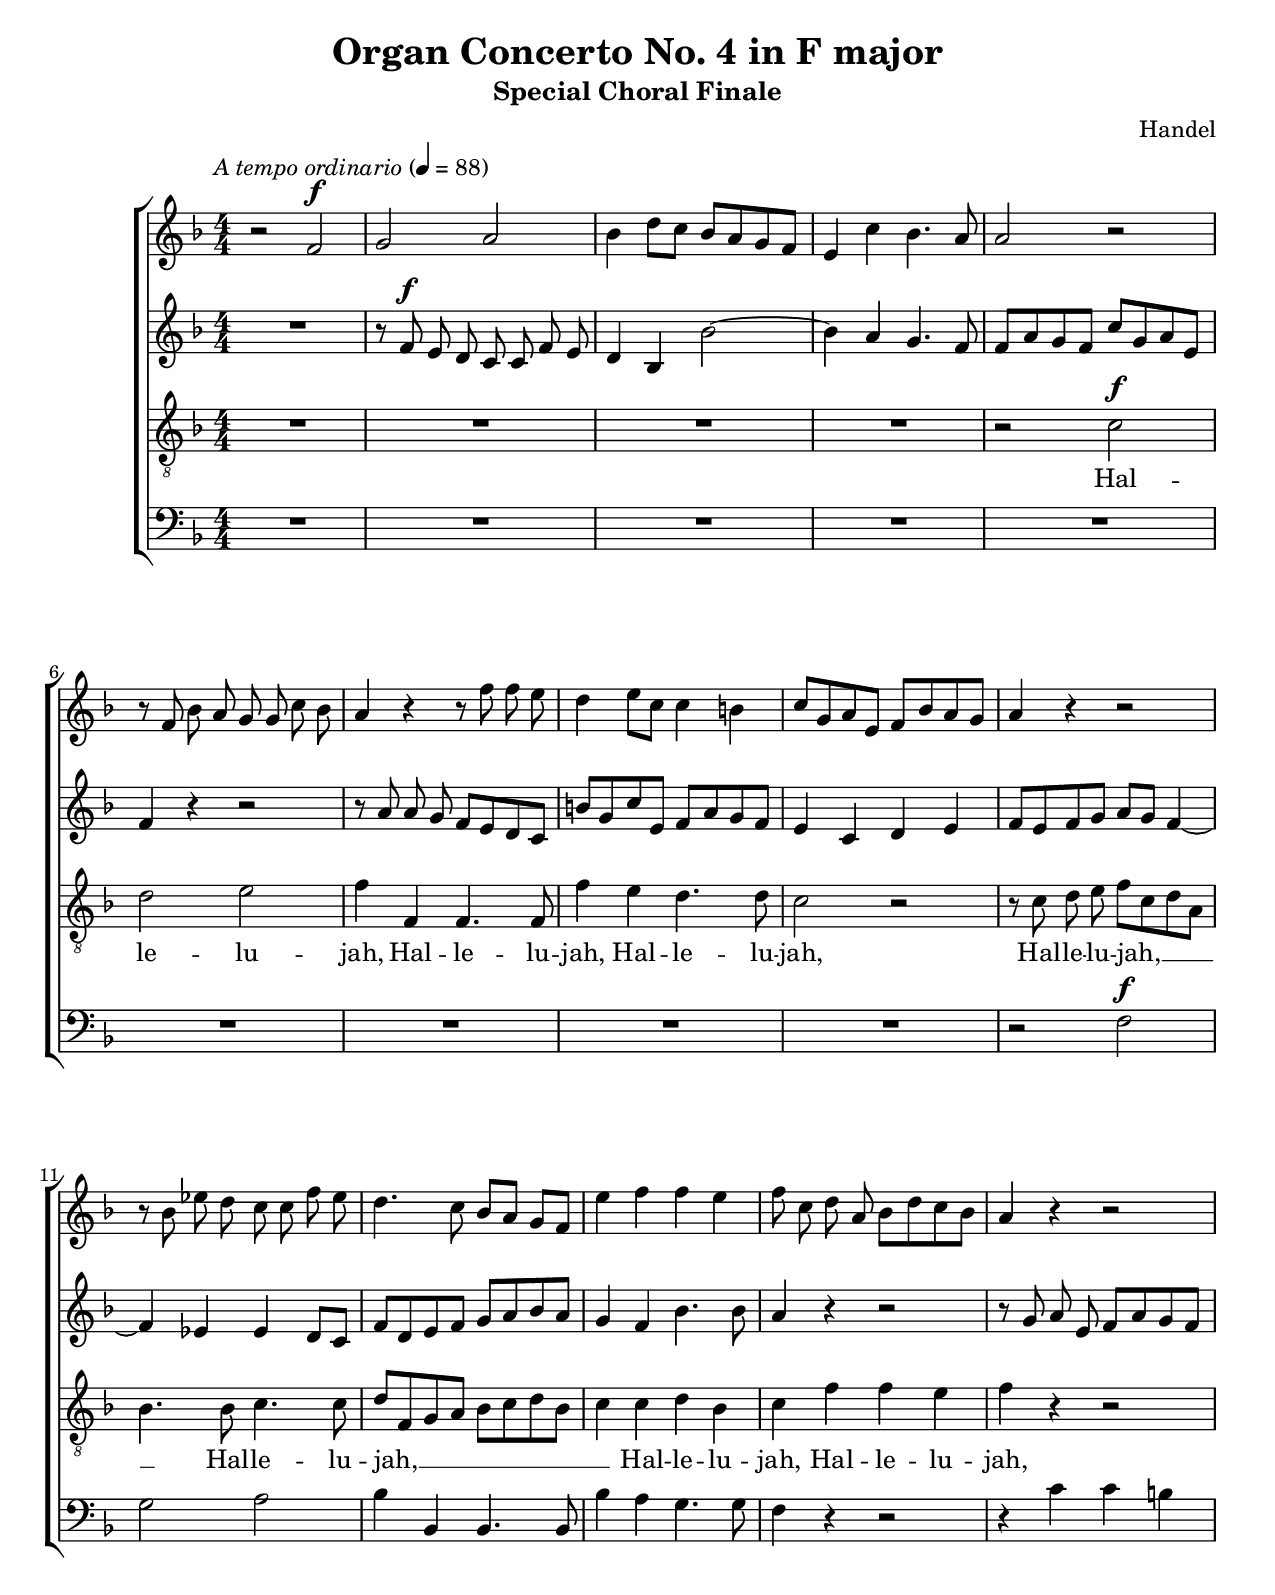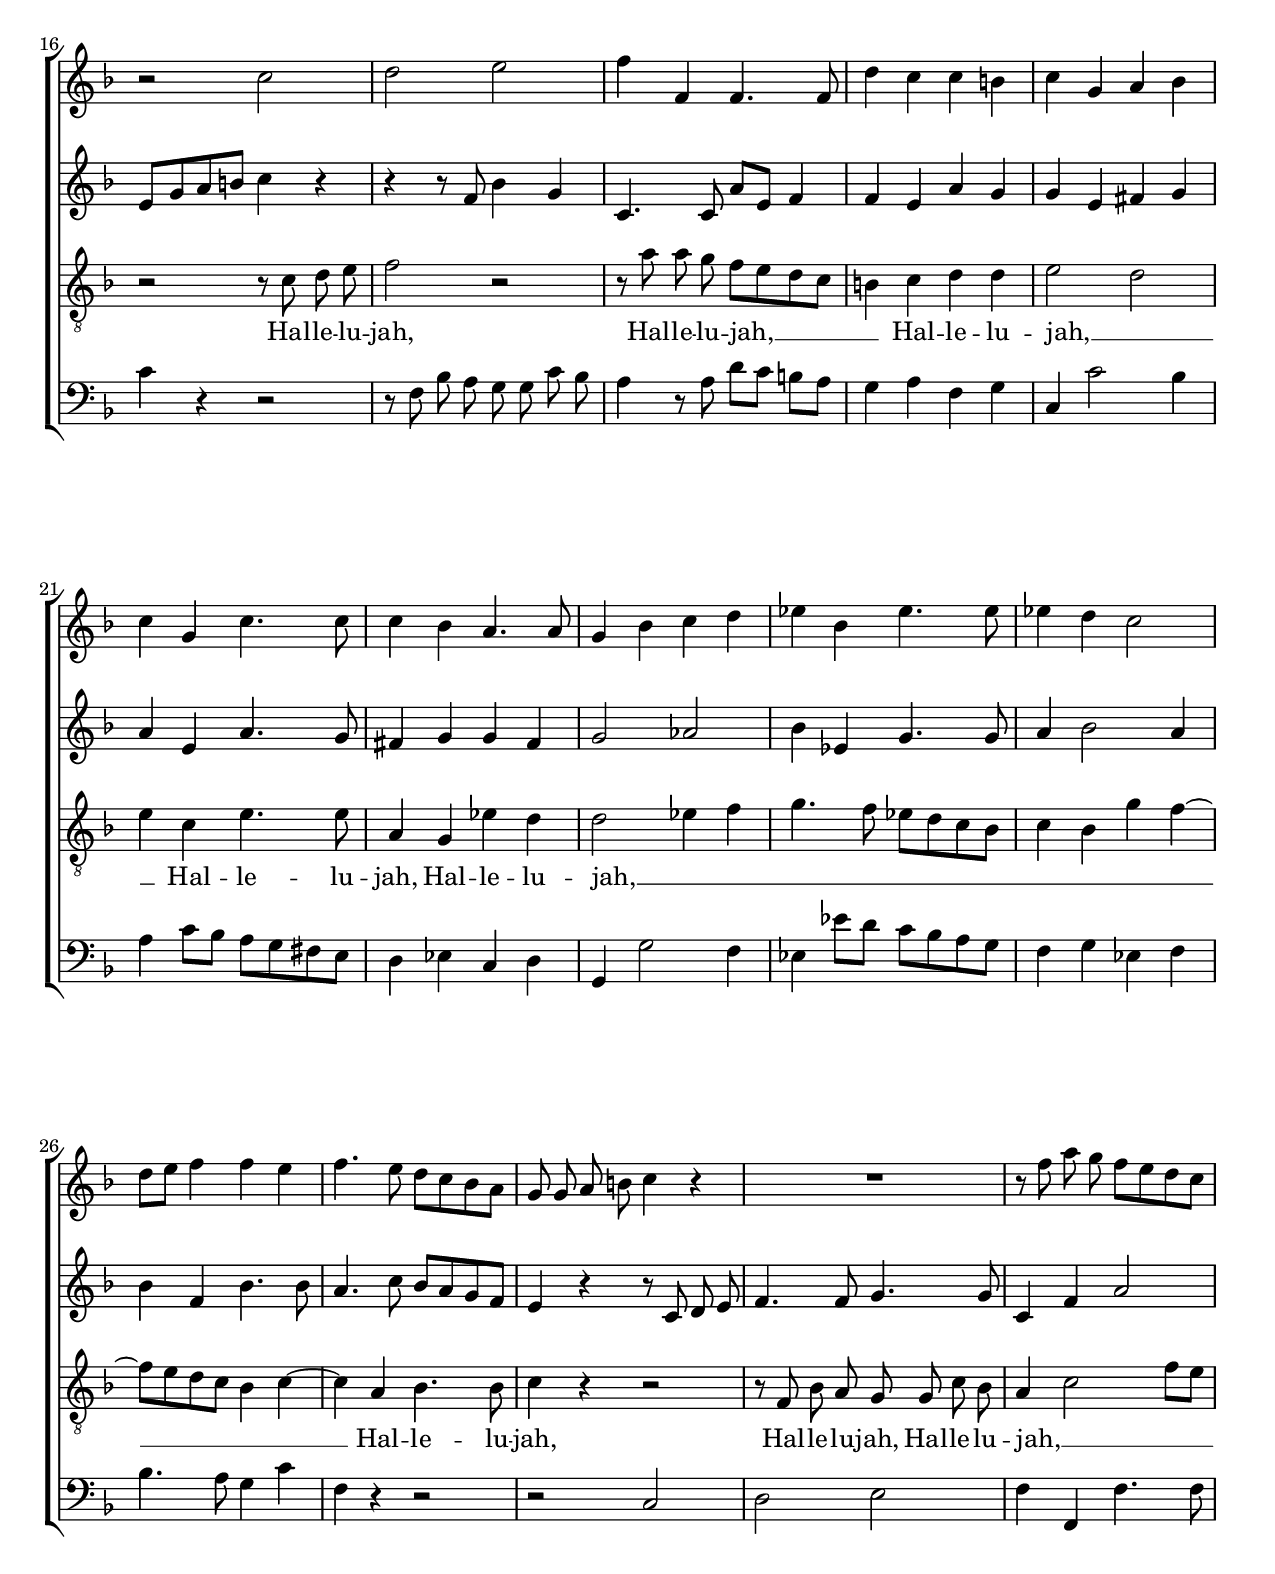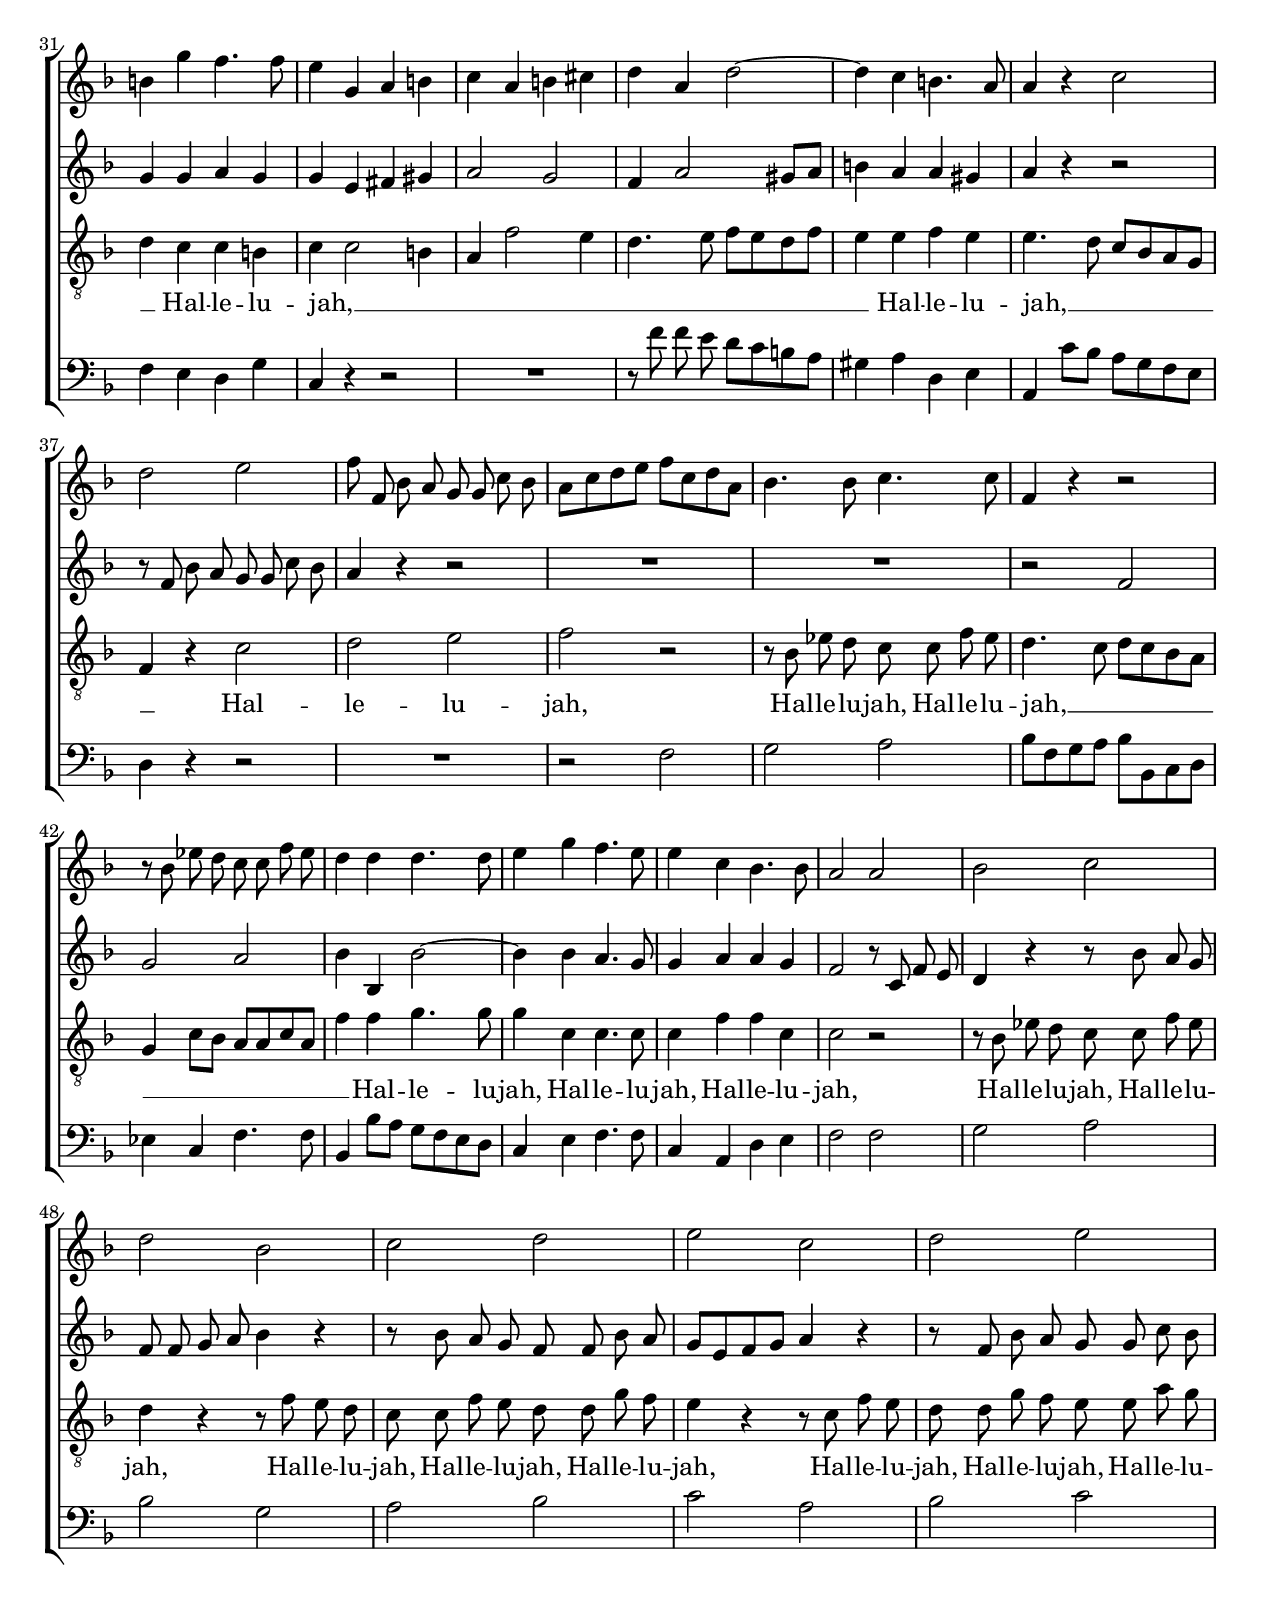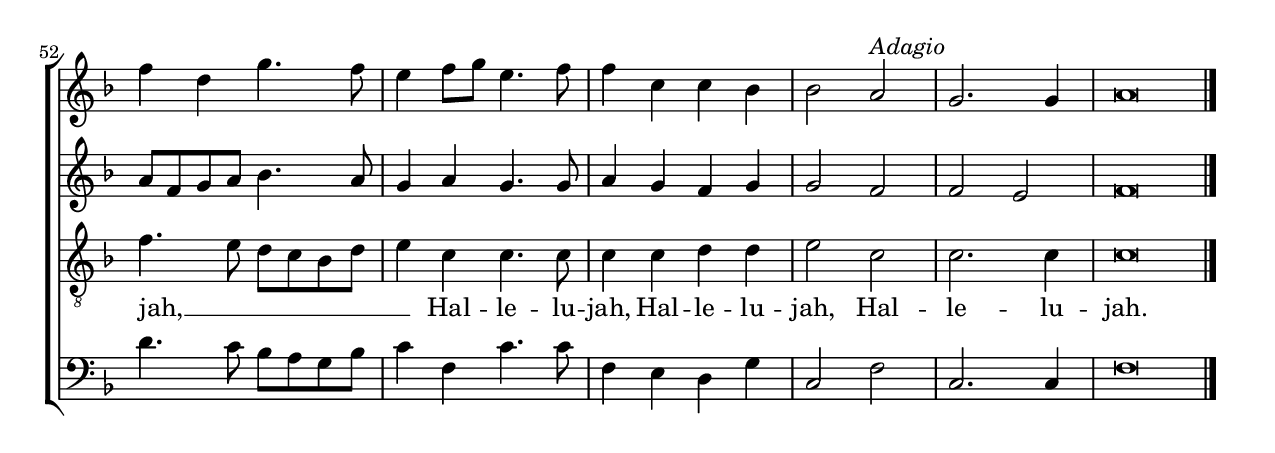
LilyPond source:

\version "2.19.40"

adagio = { \tempo \markup\medium\italic{Adagio} }
tenor = \relative c' {
  \key f \major
  \time 4/4
  \tempo \markup\medium\italic{A tempo ordinario} 4 = 88

  R1*4
  r2 c2\f | d2 e2 | f4 f, f4. f8 | f'4 e d4. d8
  c2 r2 | r8 c d e f[ c d a] | bes4. bes8 c4. c8 | d[ f, g a] bes[ c d bes]

  c4 c d bes | c f f e | f r r2 | r2 r8 c d e
  f2 r2 | r8 a a g f[ e d c] | b4 c d d | e2 d2
  e4 c e4. e8 | a,4 g ees' d | d2 ees4 f4 | g4. f8 ees[ d c bes]

  c4 bes g' f~ | f8[ e d c] bes4 c4~ | c a bes4. bes8 | c4 r r2
  r8 f,8 bes a g g c bes | a4 c2 f8[ e] | d4 c c b | c c2 b4
  a4 f'2 e4 | d4. e8 f[ e d f] | e4 e f e | e4. d8 c[ bes a g]

  f4 r c'2 | d2 e2 | f r
  r8 bes, ees d c c f ees | d4. c8 d[ c bes a] | g4 c8[ bes] a[ a c a]
  f'4 f g4. g8 | g4 c, c4. c8 | c4 f f c | c2 r2

  % second bar: no reason for the natural sign?
  r8 bes ees d c c f ees | d4 r r8 f8 e d | c c f e d d g f
  e4 r r8 c f e | d d g f e e a g | f4. e8 d[ c bes d]
  e4 c c4. c8 | c4 c d d | e2 \adagio c | c2. c4 |
    \cadenzaOn c\breve\bar "|."
}

tenor_lyrics = \lyricmode {
  Hal -- le -- lu -- jah,
  Hal -- le -- lu -- jah,
  Hal -- le -- lu -- jah,
  Hal -- le -- lu -- jah, __ _
  Hal -- le -- lu -- jah, __ _ _

  Hal -- le -- lu -- jah,
  Hal -- le -- lu -- jah,
  Hal -- le -- lu -- jah,
  Hal -- le -- lu -- jah, __ _
  Hal -- le -- lu -- jah, __ _ _
  Hal -- le -- lu -- jah,
  Hal -- le -- lu -- jah, __ _ _ _  _ _ _  _ _ _  _ _

  Hal -- le -- lu -- jah,
  Hal -- le -- lu -- jah,
  Hal -- le -- lu -- jah, __ _ _ _
  Hal -- le -- lu -- jah, __ _ _ _  _ _ _  _ _ _
  Hal -- le -- lu -- jah, __ _ _ _

  Hal -- le -- lu -- jah,
  Hal -- le -- lu -- jah,
  Hal -- le -- lu -- jah, __ _ _ _  _ _ _
  Hal -- le -- lu -- jah,
  Hal -- le -- lu -- jah,
  Hal -- le -- lu -- jah,

  Hal -- le -- lu -- jah,
  Hal -- le -- lu -- jah,
  Hal -- le -- lu -- jah,
  Hal -- le -- lu -- jah,
  Hal -- le -- lu -- jah,
  Hal -- le -- lu -- jah,
  Hal -- le -- lu -- jah,
  Hal -- le -- lu -- jah, __ _ _ _
  Hal -- le -- lu -- jah,
  Hal -- le -- lu -- jah,
  Hal -- le -- lu -- jah.
}

soprano = \relative c' {
  \key f \major
  \time 4/4
  r2 f2\f | g a | bes4 d8[ c] bes[ a g f] | e4 c' bes4. a8
  a2 r2 | r8 f bes a g g c bes | a4 r r8 f' f e | d4 e8[ c] c4 b
  c8[ g a e] f[ bes a g] | a4 r r2 | r8 bes ees d c c f ees |
    d4. c8 bes[ a] g[ f]

  e'4 f4 f e | f8 c d a bes[ d c bes] | a4 r4 r2 | r2 c2
  d2 e2 | f4 f, f4. f8 | d'4 c c b | c g a bes
  c4 g c4. c8 | c4 bes a4. a8 | g4 bes c d | ees bes ees4. ees8

  ees4 d c2 | d8[ e] f4 f e4 | f4. e8 d8[ c bes a] | g g a b c4 r
  R1 | r8 f a g f[ e d c] | b4 g' f4. f8 | e4 g, a b
  c4 a b cis | d a d2~ | d4 c b4. a8 | a4 r4 c2 |

  d2 e | f8 f, bes a g g c bes | a[ c d e] f[ c d a]
  bes4. bes8 c4. c8 | f,4 r4 r2 | r8 bes ees d c c f ees
  d4 d d4. d8 | e4 g f4. e8 | e4 c bes4. bes8 | a2 a

  bes2 c | d bes | c d
  e c | d e | f4 d g4. f8
  e4 f8[ g] e4. f8 | f4 c c bes | bes2 a | g2. g4 | a\breve
}

alto = \relative c' {
  \key f \major
  \time 4/4
  R1 | r8 f\f e d c c f e | d4 bes bes'2~ | bes4 a4 g4. f8
  f8[ a g f] c'[ g a e] | f4 r r2 | r8 a a g f[ e d c] | b'[ g c e,] f[ a g f]
  e4 c d e | f8[ e f g] a[ g] f4~ | f ees ees d8[ c] | f[ d e f] g[ a bes a]

  g4 f bes4. bes8 | a4 r4 r2 | r8 g a e f[ a g f] | e[ g a b] c4 r
  r4 r8 f, bes4 g | c,4. c8 a'[ e] f4 | f e a g | g e fis g
  a4 e a4. g8 | fis4 g g fis | g2 aes | bes4 ees, g4. g8

  a4 bes2 a4 | bes4 f4 bes4. bes8 | a4. c8 bes[ a g f] | e4 r r8 c d e
  f4. f8 g4. g8 | c,4 f a2 | g4 g a g | g e fis gis
  a2 g | f4 a2 gis8[ a] | b4 a a gis | a4 r r2

  r8 f bes a g g c bes | a4 r4 r2 | R1
  R1 | r2 f2 | g a
  bes4 bes, bes'2~ | bes4 bes a4. g8 | g4 a a g | f2 r8 c f e

  d4 r r8 bes' a g | f f g a bes4 r4 | r8 bes a g f f bes a
  g[ e f g] a4 r | r8 f bes a g  g c bes | a[ f g a] bes4. a8
  g4 a g4. g8 | a4 g f g | g2 f | f e | f\breve
}

bass = \relative c {
  \key f \major
  \time 4/4
  R1*4
  R1*4
  R1 | r2 f\f | g a | bes4 bes, bes4. bes8

  bes'4 a g4. g8 | f4 r4 r2 | r4 c'4 c b | c r r2
  r8 f,8 bes a g g c bes | a4 r8 a8 d[ c] b[ a] | g4 a f g | c, c'2 bes4
  a4 c8[ bes] a[ g fis e] | d4 ees c d | g, g'2 f4 | ees ees'8[ d] c[ bes a g]

  f4 g ees f | bes4. a8 g4 c | f, r4 r2 | r2 c2
  d2 e | f4 f, f'4. f8 | f4 e d g | c, r r2
  R1 | r8 f'8 f e d[ c b a] | gis4 a d, e | a, c'8[ bes] a[ g f e]

  d4 r4 r2 | R1 | r2 f2
  g2 a | bes8[ f g a] bes[ bes, c d] | ees4 c f4. f8
  bes,4 bes'8[ a] g[ f e d] | c4 e f4. f8 | c4 a d e | f2 f

  g a | bes g | a bes
  c a | bes c | d4. c8 bes[ a g bes]
  c4 f, c'4. c8 | f,4 e d g | c,2 f c2. c4 | f\breve
}

\paper {
  #(set-paper-size "letter")
  print-page-number = ##f
  top-margin = 1\cm
  bottom-margin = 1\cm
  %left-margin
  %right-margin
}

\header {
  title = "Organ Concerto No. 4 in F major"
  subtitle = "Special Choral Finale"
  composer = "Handel"
}

choralDefaults = {
  \numericTimeSignature
  \autoBeamOff
  \dynamicUp
}
lyricDefaults = {
  %\override LyricText.font-name = #"Liberation Serif"
}

\score {
  \bookOutputName "finale"
  <<
    \new ChoirStaff <<
      \new Voice = "soprano" {
        \choralDefaults
        \clef "treble"
        \soprano
      }
      \new Voice = "alto" {
        \choralDefaults
        \clef "treble"
        \alto
      }
      \new Voice = "tenor" {
        \choralDefaults
        \clef "treble_8"
        \tenor
      }
      \new Lyrics \lyricsto "tenor" {
        \lyricDefaults
        \tenor_lyrics
      }
      \new Voice = "bass" {
        \choralDefaults
        \clef "bass"
        \bass
      }
    >>
  >>
}
